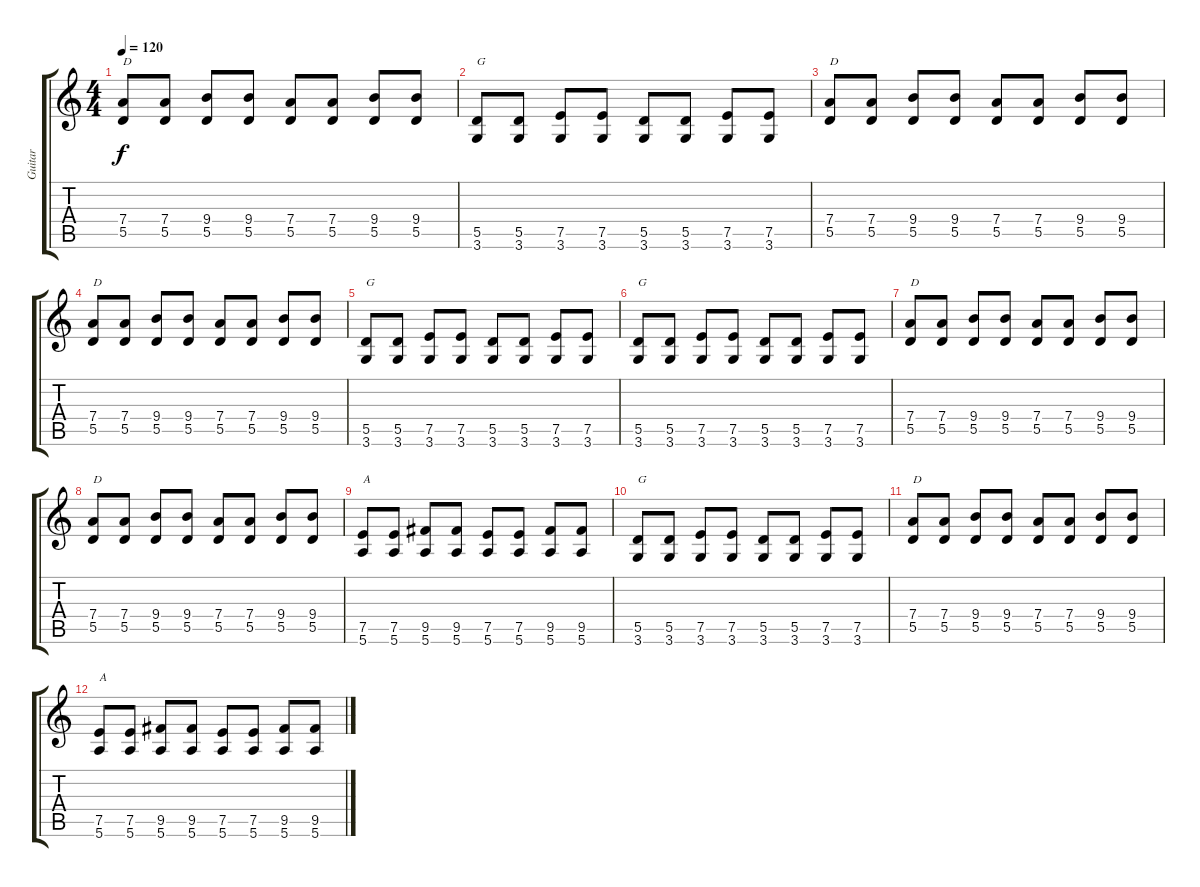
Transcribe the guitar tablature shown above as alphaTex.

\track ("Guitar" "Guitar") {instrument electricguitarmuted}
\staff {score tabs}
\tuning (E4 B3 G3 D3 A2 E2) {hide}
\ts (4 4)
\tempo 120
\clef g2
\ks c
(7.4 5.5).8{txt "D" dy f instrument electricguitarmuted} (7.4 5.5).8 (9.4 5.5).8 (9.4 5.5).8 (7.4 5.5).8 (7.4 5.5).8 (9.4 5.5).8 (9.4 5.5).8 |
(5.5 3.6).8{txt "G"} (5.5 3.6).8 (7.5 3.6).8 (7.5 3.6).8 (5.5 3.6).8 (5.5 3.6).8 (7.5 3.6).8 (7.5 3.6).8 |
(7.4 5.5).8{txt "D"} (7.4 5.5).8 (9.4 5.5).8 (9.4 5.5).8 (7.4 5.5).8 (7.4 5.5).8 (9.4 5.5).8 (9.4 5.5).8 |
(7.4 5.5).8{txt "D"} (7.4 5.5).8 (9.4 5.5).8 (9.4 5.5).8 (7.4 5.5).8 (7.4 5.5).8 (9.4 5.5).8 (9.4 5.5).8 |
(5.5 3.6).8{txt "G"} (5.5 3.6).8 (7.5 3.6).8 (7.5 3.6).8 (5.5 3.6).8 (5.5 3.6).8 (7.5 3.6).8 (7.5 3.6).8 |
(5.5 3.6).8{txt "G"} (5.5 3.6).8 (7.5 3.6).8 (7.5 3.6).8 (5.5 3.6).8 (5.5 3.6).8 (7.5 3.6).8 (7.5 3.6).8 |
(7.4 5.5).8{txt "D"} (7.4 5.5).8 (9.4 5.5).8 (9.4 5.5).8 (7.4 5.5).8 (7.4 5.5).8 (9.4 5.5).8 (9.4 5.5).8 |
(7.4 5.5).8{txt "D"} (7.4 5.5).8 (9.4 5.5).8 (9.4 5.5).8 (7.4 5.5).8 (7.4 5.5).8 (9.4 5.5).8 (9.4 5.5).8 |
(7.5 5.6).8{txt "A"} (7.5 5.6).8 (9.5 5.6).8 (9.5 5.6).8 (7.5 5.6).8 (7.5 5.6).8 (9.5 5.6).8 (9.5 5.6).8 |
(5.5 3.6).8{txt "G"} (5.5 3.6).8 (7.5 3.6).8 (7.5 3.6).8 (5.5 3.6).8 (5.5 3.6).8 (7.5 3.6).8 (7.5 3.6).8 |
(7.4 5.5).8{txt "D"} (7.4 5.5).8 (9.4 5.5).8 (9.4 5.5).8 (7.4 5.5).8 (7.4 5.5).8 (9.4 5.5).8 (9.4 5.5).8 |
(7.5 5.6).8{txt "A"} (7.5 5.6).8 (9.5 5.6).8 (9.5 5.6).8 (7.5 5.6).8 (7.5 5.6).8 (9.5 5.6).8 (9.5 5.6).8
